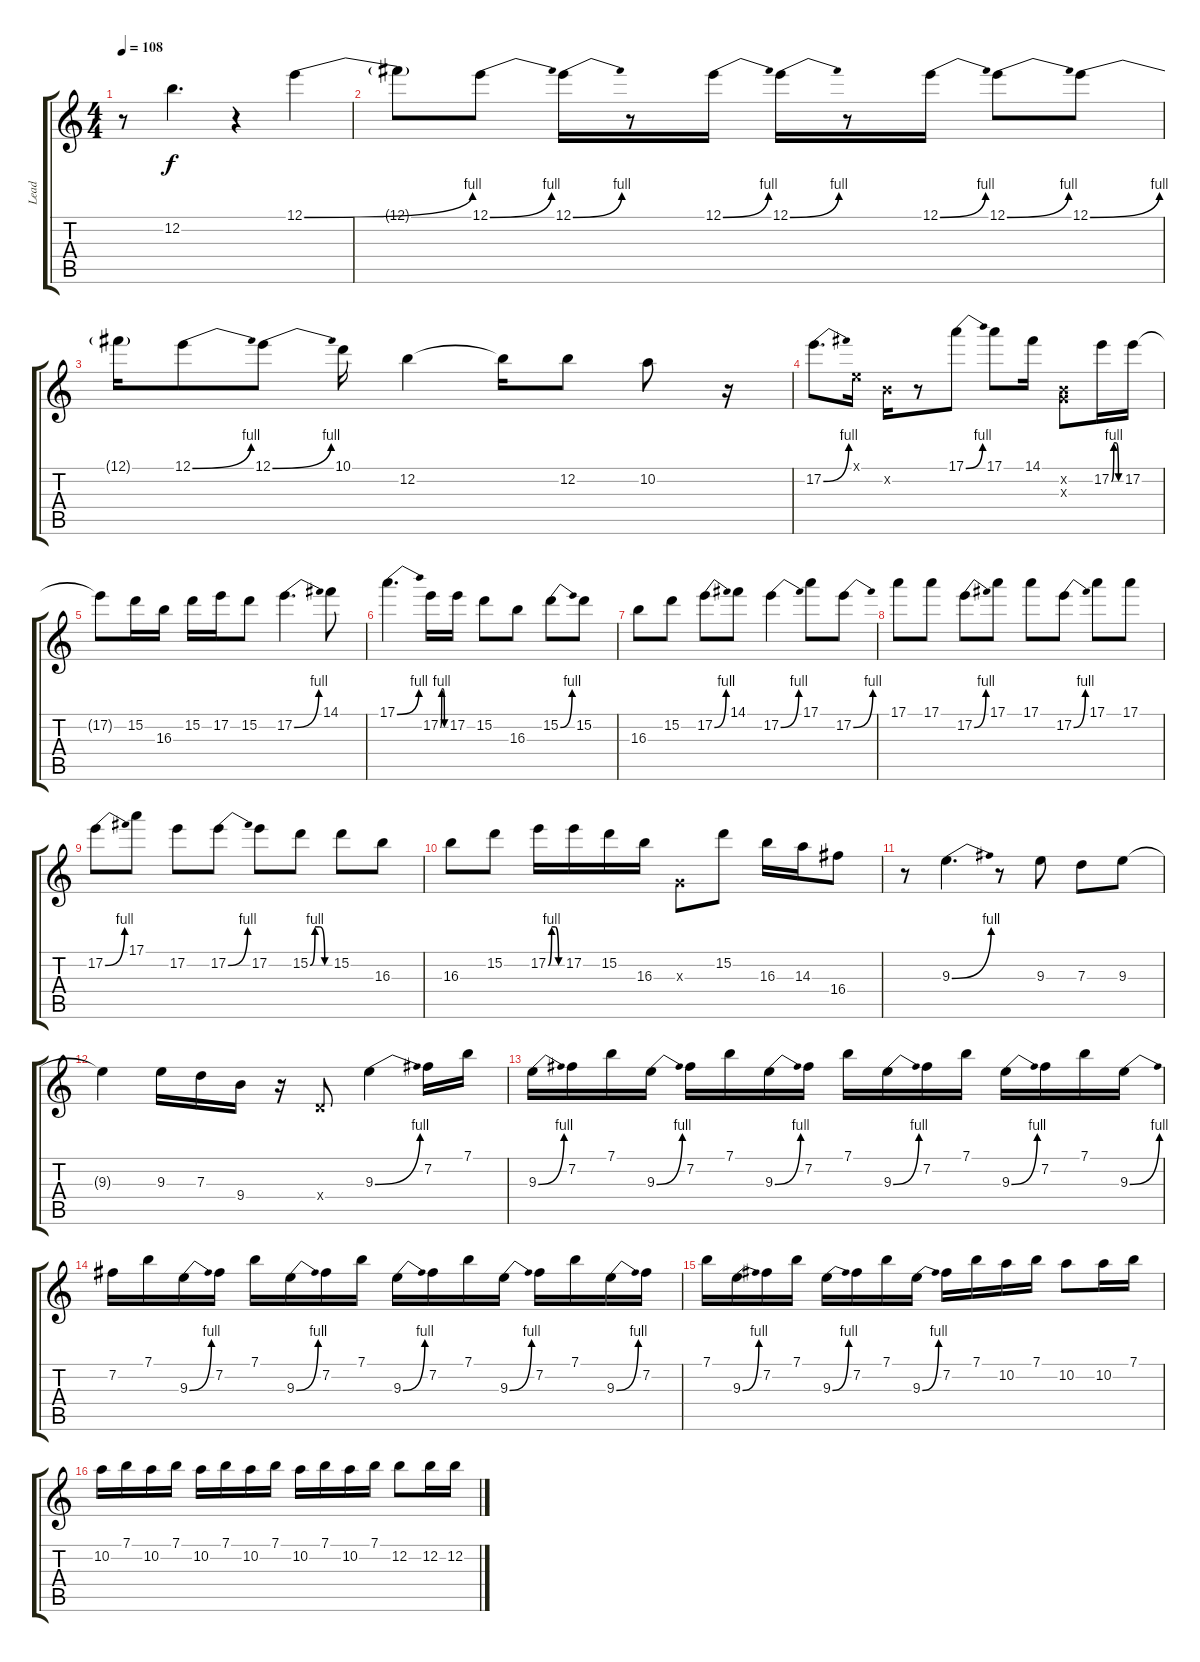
\track ("Lead" "Lead") {instrument distortionguitar}
\staff {score tabs}
\tuning (E4 B3 G3 D3 A2 E2) {hide}
\ts (4 4)
\tempo 108
\clef g2
\ks c
r.8{dy f} 12.2.4{d} r.4 12.1{be (bend 0 0 60 4)}.4 |
12.1{t}.8 12.1{be (bend 0 0 60 4)}.8 12.1{be (bend 0 0 60 4)}.16 r.8 12.1{be (bend 0 0 60 4)}.16 12.1{be (bend 0 0 60 4)}.16 r.8 12.1{be (bend 0 0 60 4)}.16 12.1{be (bend 0 0 60 4)}.8 12.1{be (bend 0 0 60 4)}.8 |
12.1{t}.16 12.1{be (bend 0 0 60 4)}.8 12.1{be (bend 0 0 60 4)}.8 10.1.16 12.2.4 12.2{t}.16 12.2.8 10.2.8 r.16 |
17.2{be (bend 0 0 60 4)}.8{d} 0.1{x}.16 0.2{x}.16 r.8 17.1{be (bend 0 0 60 4)}.8 17.1.8 14.1.16 (0.2{x} 0.3{x}).8 17.2{be (custom 0 0 15 4 30 4 45 0 60 0)}.16 17.2.16 |
17.2{t}.8 15.2.16 16.3.16 15.2.16 17.2.16 15.2.8 17.2{be (bend 0 0 60 4)}.4{d} 14.1.8 |
17.1{be (bend 0 0 60 4)}.4{d} 17.2{be (custom 0 0 15 4 30 4 45 0 60 0)}.16 17.2.16 15.2.8 16.3.8 15.2{be (bend 0 0 60 4)}.8 15.2.8 |
16.3.8 15.2.8 17.2{be (bend 0 0 60 4)}.8 14.1.8 17.2{be (bend 0 0 60 4)}.4 17.1.8 17.2{be (bend 0 0 60 4)}.8 |
17.1.8 17.1.8 17.2{be (bend 0 0 60 4)}.8 17.1.8 17.1.8 17.2{be (bend 0 0 60 4)}.8 17.1.8 17.1.8 |
17.2{be (bend 0 0 60 4)}.8 17.1.8 17.2.8 17.2{be (bend 0 0 60 4)}.8 17.2.8 15.2{be (custom 0 0 15 4 30 4 45 0 60 0)}.8 15.2.8 16.3.8 |
16.3.8 15.2.8 17.2{be (custom 0 0 15 4 30 4 45 0 60 0)}.16 17.2.16 15.2.16 16.3.16 0.3{x}.8 15.2.8 16.3.16 14.3.16 16.4.8 |
r.8 9.3{be (bend 0 0 60 4)}.4{d} r.8 9.3.8 7.3.8 9.3.8 |
9.3{t}.4 9.3.16 7.3.16 9.4.16 r.16 0.4{x}.8 9.3{be (bend 0 0 60 4)}.4 7.2.16 7.1.16 |
9.3{be (bend 0 0 60 4)}.16 7.2.16 7.1.16 9.3{be (bend 0 0 60 4)}.16 7.2.16 7.1.16 9.3{be (bend 0 0 60 4)}.16 7.2.16 7.1.16 9.3{be (bend 0 0 60 4)}.16 7.2.16 7.1.16 9.3{be (bend 0 0 60 4)}.16 7.2.16 7.1.16 9.3{be (bend 0 0 60 4)}.16 |
7.2.16 7.1.16 9.3{be (bend 0 0 60 4)}.16 7.2.16 7.1.16 9.3{be (bend 0 0 60 4)}.16 7.2.16 7.1.16 9.3{be (bend 0 0 60 4)}.16 7.2.16 7.1.16 9.3{be (bend 0 0 60 4)}.16 7.2.16 7.1.16 9.3{be (bend 0 0 60 4)}.16 7.2.16 |
7.1.16 9.3{be (bend 0 0 60 4)}.16 7.2.16 7.1.16 9.3{be (bend 0 0 60 4)}.16 7.2.16 7.1.16 9.3{be (bend 0 0 60 4)}.16 7.2.16 7.1.16 10.2.16 7.1.16 10.2.8 10.2.16 7.1.16 |
10.2.16 7.1.16 10.2.16 7.1.16 10.2.16 7.1.16 10.2.16 7.1.16 10.2.16 7.1.16 10.2.16 7.1.16 12.2.8 12.2.16 12.2.16
